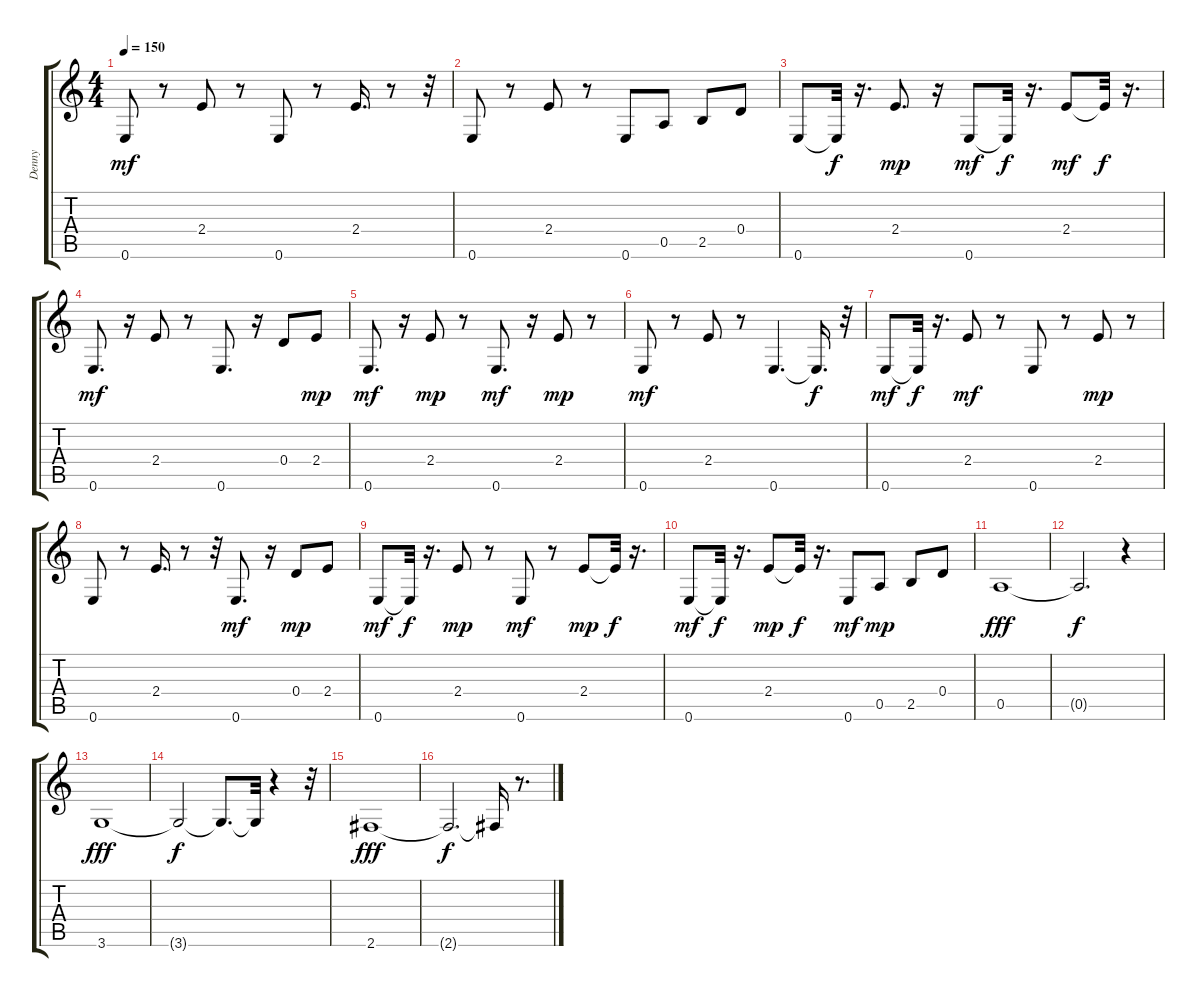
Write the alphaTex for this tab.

\track ("Denny" "Denny") {instrument electricguitarclean}
\staff {score tabs}
\tuning (E4 B3 G3 D3 A2 E2) {hide}
\ts (4 4)
\tempo 150
\clef g2
\ks c
0.6.8{dy mf} r.8 2.4.8 r.8 0.6.8 r.8 2.4.16{d} r.8 r.32 |
0.6.8 r.8 2.4.8 r.8 0.6.8 0.5.8 2.5.8 0.4.8 |
0.6.8 0.6{t}.32{dy f} r.16{d} 2.4.8{d dy mp} r.16 0.6.8{dy mf} 0.6{t}.32{dy f} r.16{d} 2.4.8{dy mf} 2.4{t}.32{dy f} r.16{d} |
0.6.8{d dy mf} r.16 2.4.8 r.8 0.6.8{d} r.16 0.4.8 2.4.8{dy mp} |
0.6.8{d dy mf} r.16 2.4.8{dy mp} r.8 0.6.8{d dy mf} r.16 2.4.8{dy mp} r.8 |
0.6.8{dy mf} r.8 2.4.8 r.8 0.6.4{d} 0.6{t}.16{d dy f} r.32 |
0.6.8{dy mf} 0.6{t}.32{dy f} r.16{d} 2.4.8{dy mf} r.8 0.6.8 r.8 2.4.8{dy mp} r.8 |
0.6.8 r.8 2.4.16{d} r.8 r.32 0.6.8{d dy mf} r.16 0.4.8{dy mp} 2.4.8 |
0.6.8{dy mf} 0.6{t}.32{dy f} r.16{d} 2.4.8{dy mp} r.8 0.6.8{dy mf} r.8 2.4.8{dy mp} 2.4{t}.32{dy f} r.16{d} |
0.6.8{dy mf} 0.6{t}.32{dy f} r.16{d} 2.4.8{dy mp} 2.4{t}.32{dy f} r.16{d} 0.6.8{dy mf} 0.5.8{dy mp} 2.5.8 0.4.8 |
0.5.1{dy fff} |
0.5{t}.2{d dy f} r.4 |
3.6.1{dy fff} |
3.6{t}.2{dy f} 3.6{t}.8{d} 3.6{t}.32 r.4 r.32 |
2.6.1{dy fff} |
2.6{t}.2{d dy f} 2.6{t}.16 r.8{d}
